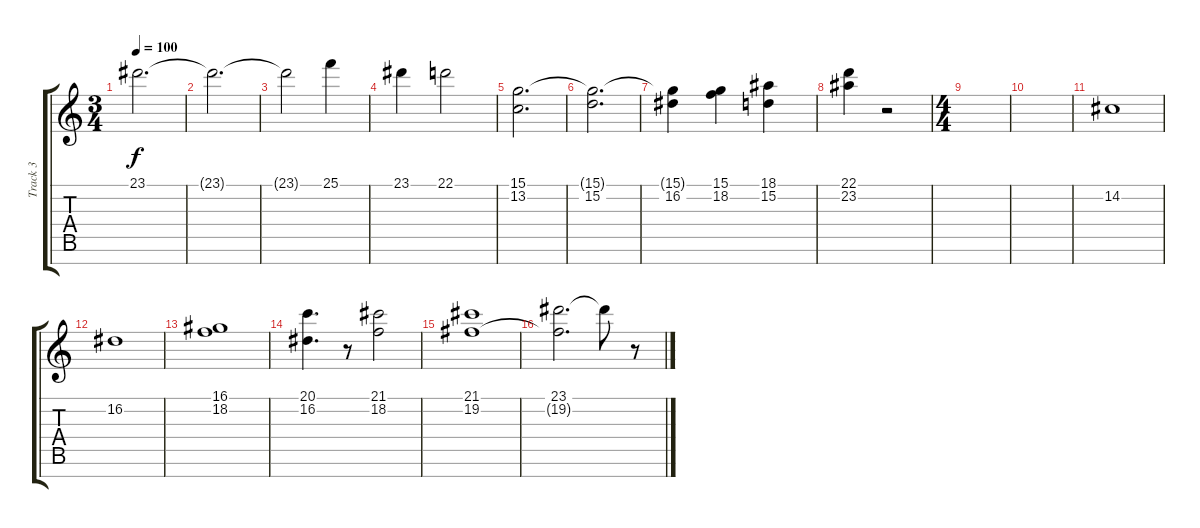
\track ("Track 3" "Track 3") {instrument pad2warm}
\staff {score tabs}
\tuning (E4 B3 G3 D3 A2 E2 B1) {hide}
\ts (3 4)
\tempo 100
\clef g2
\ks c
23.1.2{d dy f} |
23.1{t}.2{d} |
23.1{t}.2 25.1.4 |
23.1.4 22.1.2 |
(15.1 13.2).2{d} |
(15.1{t} 15.2).2{d} |
(15.1{t} 16.2).4 (15.1 18.2).4 (18.1 15.2).4 |
(22.1 23.2).4 r.2 |
\ts (4 4)
|
|
14.2.1 |
16.2.1 |
(16.1 18.2).1 |
(20.1 16.2).4{d} r.8 (21.1 18.2).2 |
(21.1 19.2).1 |
(23.1 19.2{t}).2{d} 23.1{t}.8 r.8
